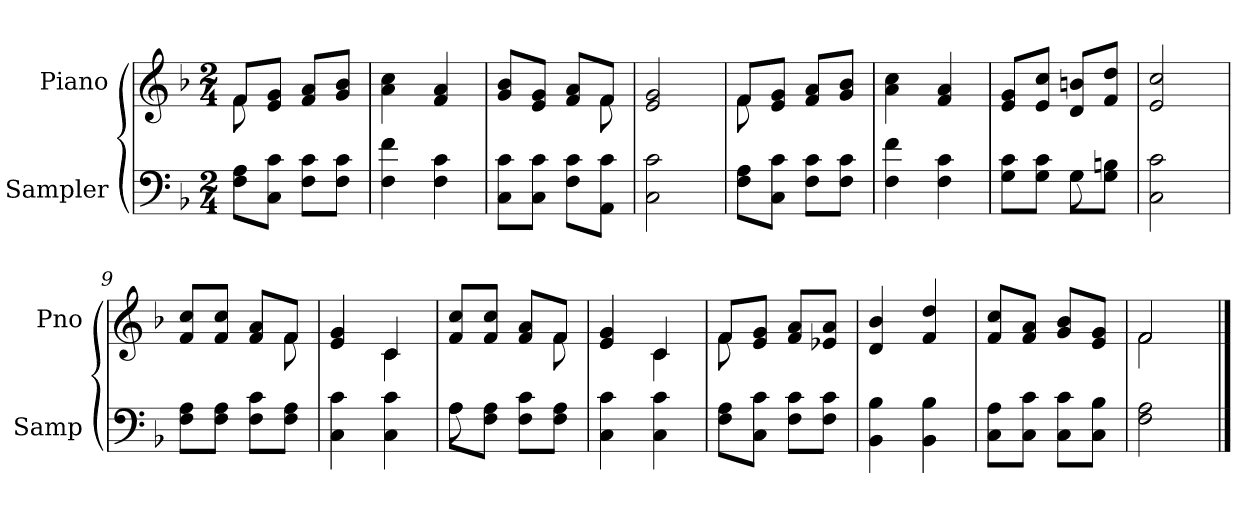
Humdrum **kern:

**kern	**kern
*part2	*part1
*staff2	*staff1
*I"Sampler	*I"Piano
*I'Samp	*I'Pno
*clefF4	*clefG2
*k[b-]	*k[b-]
*F:	*F:
*M2/4	*M2/4
=1	=1
*	*^
8F\ 8A\L	8f/L	8f
8C\ 8c\J	8e/ 8g/J	4.ryy
8F\ 8c\L	8f/ 8a/L	.
8F\ 8c\J	8g/ 8b-/J	.
*	*v	*v
=2	=2
4F 4f	4a 4cc
4F 4c	4f 4a
=3	=3
*	*^
8C\ 8c\L	8g/ 8b-/L	4.ryy
8C\ 8c\J	8e/ 8g/J	.
8F\ 8c\L	8f/ 8a/L	.
8AA\ 8c\J	8f/J	8f
*	*v	*v
=4	=4
2C 2c	2e 2g
=5	=5
*	*^
8F\ 8A\L	8f/L	8f
8C\ 8c\J	8e/ 8g/J	4.ryy
8F\ 8c\L	8f/ 8a/L	.
8F\ 8c\J	8g/ 8b-/J	.
*	*v	*v
=6	=6
4F 4f	4a 4cc
4F 4c	4f 4a
=7	=7
*^	*
8G\ 8c\L	4ryy	8e/ 8g/L
8G\ 8c\J	.	8e/ 8cc/J
8G\L	8G	8d/ 8bn/L
8G\ 8Bn\J	8ryy	8f/ 8dd/J
*v	*v	*
=8	=8
2C 2c	2e 2cc
=9	=9
*	*^
8F\ 8A\L	8f/ 8cc/L	4.ryy
8F\ 8A\J	8f/ 8cc/J	.
8F\ 8c\L	8f/ 8a/L	.
8F\ 8A\J	8f/J	8f
=10	=10	=10
4C 4c	4e 4g	4ryy
4C 4c	4c/	4c
=11	=11	=11
*^	*	*
8A\L	8A	8f/ 8cc/L	4.ryy
8F\ 8A\J	4.ryy	8f/ 8cc/J	.
8F\ 8c\L	.	8f/ 8a/L	.
8F\ 8A\J	.	8f/J	8f
*v	*v	*	*
=12	=12	=12
4C 4c	4e 4g	4ryy
4C 4c	4c/	4c
=13	=13	=13
8F\ 8A\L	8f/L	8f
8C\ 8c\J	8e/ 8g/J	4.ryy
8F\ 8c\L	8f/ 8a/L	.
8F\ 8c\J	8e-X/ 8a/J	.
*	*v	*v
=14	=14
4BB- 4B-	4d 4b-
4BB- 4B-	4f 4dd
=15	=15
8C\ 8A\L	8f/ 8cc/L
8C\ 8c\J	8f/ 8a/J
8C\ 8c\L	8g/ 8b-/L
8C\ 8B-\J	8e/ 8g/J
=16	=16
*	*^
2F 2A	2f/	2f
*	*v	*v
==	==
*-	*-
